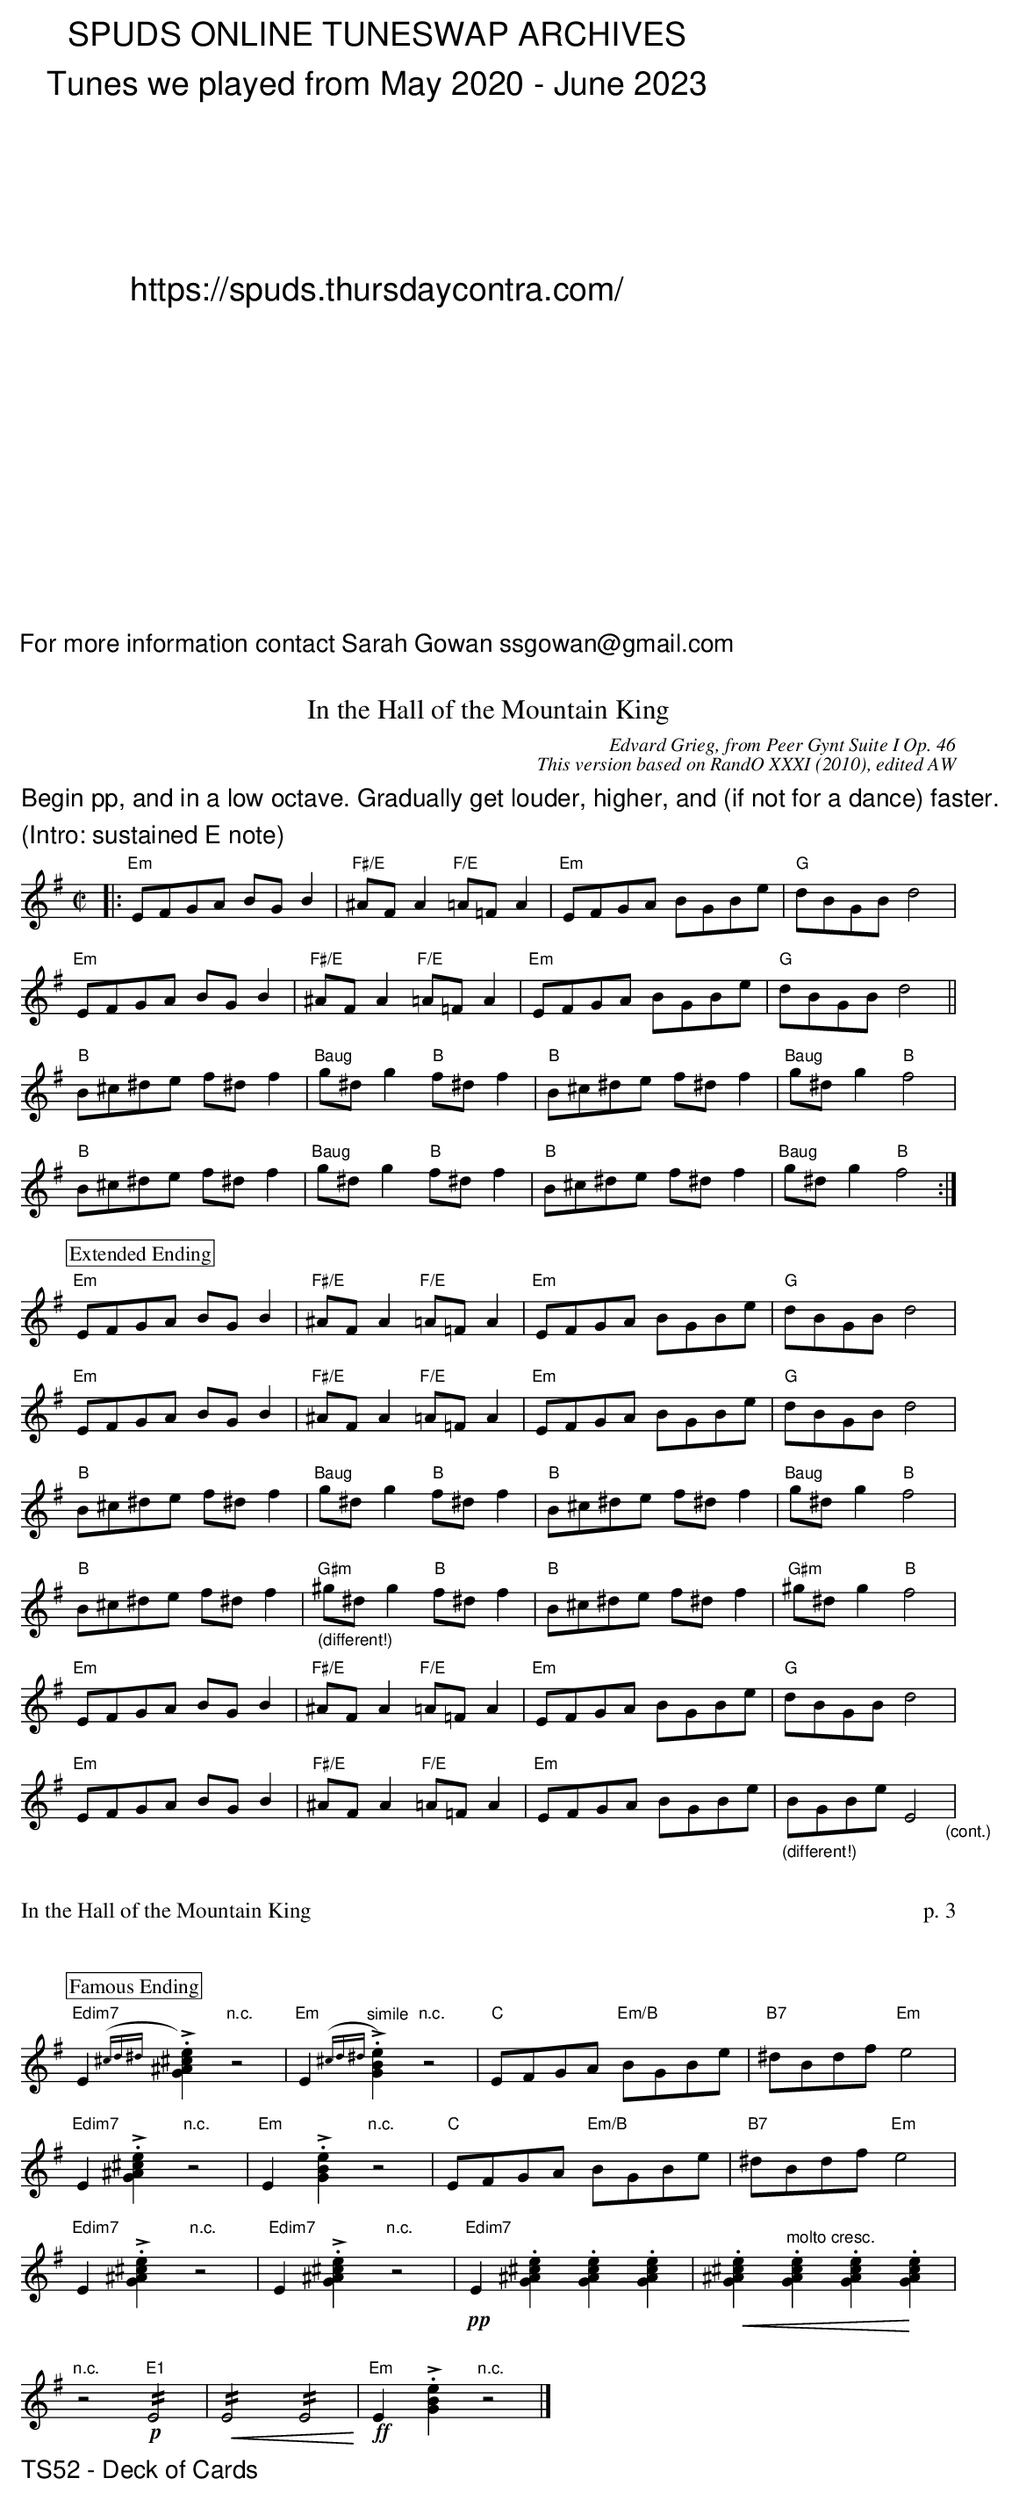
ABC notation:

X:1
T: In the Hall of the Mountain King
C: Edvard Grieg, from Peer Gynt Suite I Op. 46
C: This version based on RandO XXXI (2010), edited AW
M:C|
L:1/8
K:Em
%%text Begin pp, and in a low octave. Gradually get louder, higher, and (if not for a dance) faster.
%%text (Intro: sustained E note)
|:"Em" EFGA BGB2|"F#/E" ^AFA2 "F/E" =A=FA2|"Em" EFGA BGBe| "G" dBGB d4|
"Em" EFGA BGB2|"F#/E" ^AFA2 "F/E" =A=FA2|"Em" EFGA BGBe| "G" dBGB d4||
"B" B^c^de f^df2| "Baug" g^dg2 "B" f^df2|"B" B^c^de f^df2|"Baug" g^dg2 "B"f4|
"B" B^c^de f^df2| "Baug" g^dg2 "B" f^df2|"B" B^c^de f^df2|"Baug" g^dg2 "B"f4:|
P: Extended Ending
"Em" EFGA BGB2|"F#/E" ^AFA2 "F/E" =A=FA2|"Em" EFGA BGBe| "G" dBGB d4|
"Em" EFGA BGB2|"F#/E" ^AFA2 "F/E" =A=FA2|"Em" EFGA BGBe| "G" dBGB d4|
"B" B^c^de f^df2| "Baug" g^dg2 "B" f^df2|"B" B^c^de f^df2|"Baug" g^dg2 "B"f4|
"B" B^c^de f^df2| "_(different!)""G#m" ^g^dg2 "B" f^df2|\
"B" B^c^de f^df2|"G#m" ^g^dg2 "B"f4|
"Em" EFGA BGB2|"F#/E" ^AFA2 "F/E" =A=FA2|"Em" EFGA BGBe| "G" dBGB d4|
"Em" EFGA BGB2|"F#/E" ^AFA2 "F/E" =A=FA2|"Em" EFGA BGBe| "_(different!)"BGBe E4"_(cont.)"|
%%newpage
%%header $T		p. $P\n
P:Famous Ending
"Edim7" E2 ('{^cd^d}L.[e2^c2^A2G2]) "n.c."z4  |"Em" E2('{^cd^d}L."^simile"[e2B2G2])"n.c."z4|\
"C" EFGA "Em/B" BGBe|"B7"^dBdf "Em"e4|
"Edim7" E2 L.[e2^c2^A2G2] "n.c."z4|"Em" E2L.[e2B2G2]"n.c."z4|\
"C" EFGA "Em/B" BGBe|"B7"^dBdf "Em"e4|
"Edim7" E2 L.[e2^c2^A2G2] "n.c."z4| "Edim7"E2 L.[e2^c2^A2G2] "n.c."z4|\
!pp! "Edim7"E2 .[e^c^AG]2.[ecAG]2.[ecAG]2|\
!<(!.[e^c^AG]2"^molto cresc.".[ecAG]2.[ecAG]2!<)!.[ecAG]2|
%%vskip 0.15in
"n.c." z4 !p!"E1"!//!E4| !<(!!//!E4 !//!E4!<)!| !ff!"Em"E2L.[e2B2G2]"n.c."z4|]
